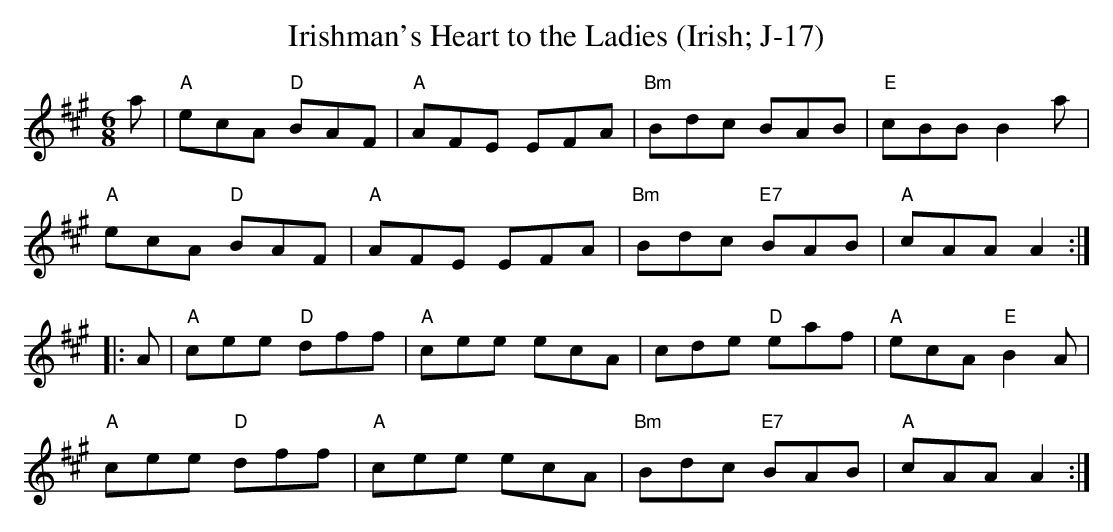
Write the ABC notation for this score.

X:1
T: Irishman's Heart to the Ladies (Irish; J-17)
M: 6/8
K: A
a| "A"ecA "D"BAF| "A"AFE EFA| "Bm"Bdc BAB| "E"cBB B2 a|
   "A"ecA "D"BAF| "A"AFE EFA| "Bm"Bdc "E7"BAB| "A"cAA A2 :|
|:\
A| "A"cee "D"dff| "A"cee ecA| cde "D"eaf| "A"ecA "E"B2 A|
   "A"cee "D"dff| "A"cee ecA| "Bm"Bdc "E7"BAB| "A"cAA A2 :|
